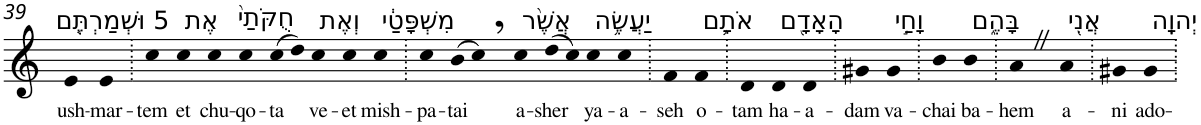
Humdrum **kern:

**kern	**text
*part1	*part1
*staff1	*staff1
*I"Piano	*
*I'Pno	*
!!LO:PB:g=z
*clefG2	*
*k[]	*
=39	=39
!LO:TX:a:t=5 וּשְׁמַרְתֶּ֤ם	!
!	!LO:LY:b
4e	ush-
!	!LO:LY:b
4e	-mar-
=40.	=40.
!	!LO:LY:b
4cc	-tem
!LO:TX:a:t=אֶת	!
!	!LO:LY:b
4cc	et
!LO:TX:a:t=חֻקֹּתַי֙	!
!	!LO:LY:b
4cc	chu-
!	!LO:LY:b
4cc	-qo-
!	!LO:LY:b
(>8cc	-ta
8dd)	.
!LO:TX:a:t=וְאֶת	!
!	!LO:LY:b
4cc	ve-
!	!LO:LY:b
4cc	-et
!LO:TX:a:t=מִשְׁפָּטַ֔י	!
!	!LO:LY:b
4cc	mish-
=41.	=41.
!	!LO:LY:b
4cc	-pa-
!	!LO:LY:b
(>8b	-tai
8cc,)	.
!LO:TX:a:t=אֲשֶׁ֨ר	!
!	!LO:LY:b
4cc	a-
!	!LO:LY:b
(>8dd	-sher
8cc)	.
!LO:TX:a:t=יַעֲשֶׂ֥ה	!
!	!LO:LY:b
4cc	ya-
!	!LO:LY:b
4cc	-a-
=42.	=42.
!	!LO:LY:b
4f	-seh
!LO:TX:a:t=אֹתָ֛ם	!
!	!LO:LY:b
4f	o-
=43.	=43.
!	!LO:LY:b
4d	-tam
!LO:TX:a:t=הָאָדָ֖ם	!
!	!LO:LY:b
4d	ha-
!	!LO:LY:b
4d	-a-
=44.	=44.
!	!LO:LY:b
4g#X	-dam
!LO:TX:a:t=וָחַ֣י	!
!	!LO:LY:b
4g#	va-
=45.	=45.
!	!LO:LY:b
4b	-chai
!LO:TX:a:t=בָּהֶ֑ם	!
!	!LO:LY:b
4b	ba-
=46.	=46.
!	!LO:LY:b
4aZ	-hem
!LO:TX:a:t=אֲנִ֖י	!
!	!LO:LY:b
4a	a-
=47.	=47.
!	!LO:LY:b
4g#X	-ni
!LO:TX:a:t=יְהוָֽה	!
!	!LO:LY:b
4g#	ado-
=.	=.
*-	*-
